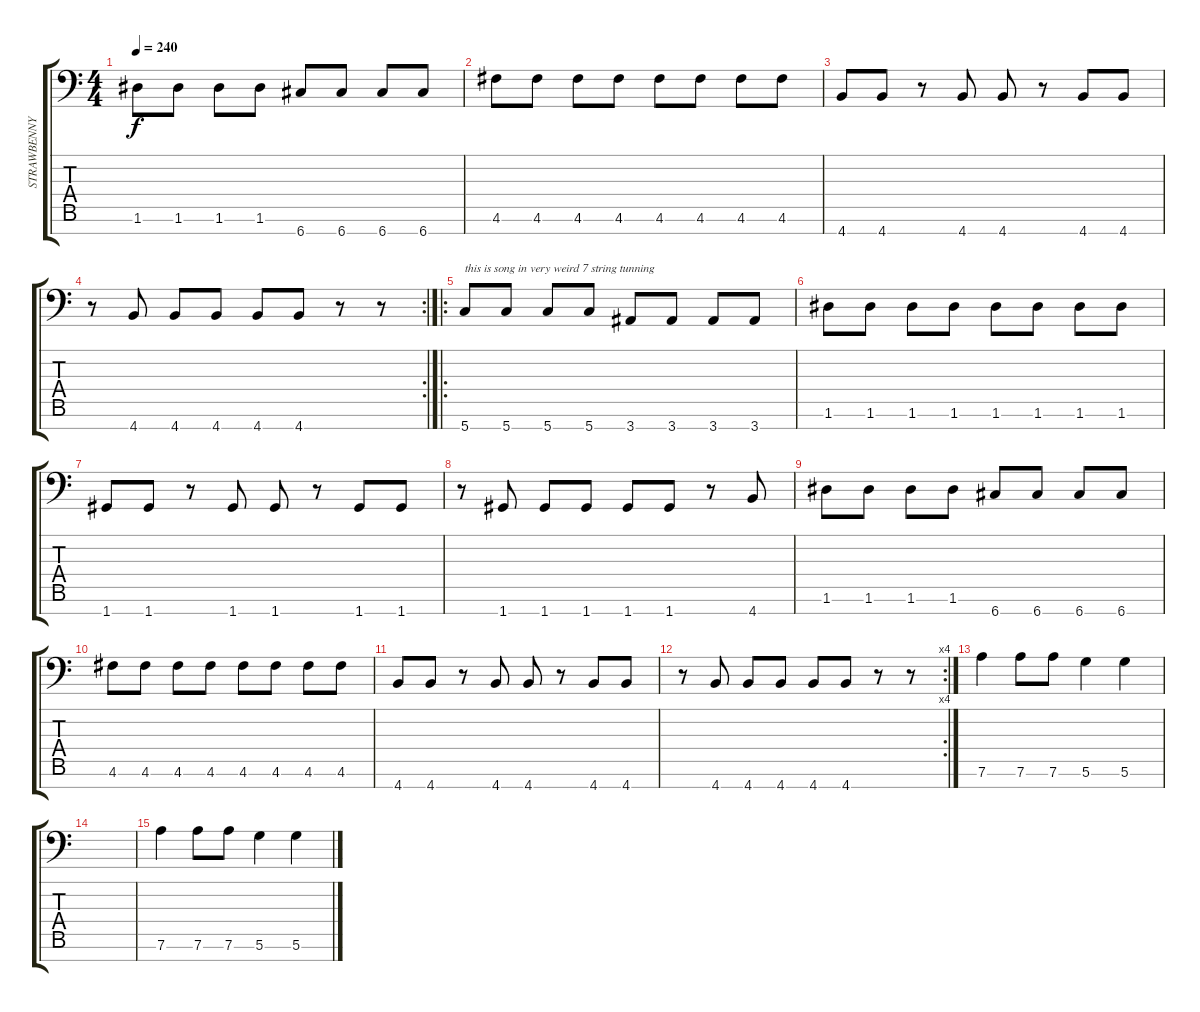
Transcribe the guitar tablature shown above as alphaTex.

\track ("STRAWBENNY" "STRAWBENNY") {instrument slapbass1}
\staff {score tabs}
\tuning (D4 A3 F3 C3 G2 D2 G1) {hide}
\ts (4 4)
\tempo 240
\clef f4
\ks c
1.6.8{dy f} 1.6.8 1.6.8 1.6.8 6.7.8 6.7.8 6.7.8 6.7.8 |
4.6.8 4.6.8 4.6.8 4.6.8 4.6.8 4.6.8 4.6.8 4.6.8 |
4.7.8 4.7.8 r.8 4.7.8 4.7.8 r.8 4.7.8 4.7.8 |
\rc 2
r.8 4.7.8 4.7.8 4.7.8 4.7.8 4.7.8 r.8 r.8 |
\ro
5.7.8{txt "this is song in very weird 7 string tunning"} 5.7.8 5.7.8 5.7.8 3.7.8 3.7.8 3.7.8 3.7.8 |
1.6.8 1.6.8 1.6.8 1.6.8 1.6.8 1.6.8 1.6.8 1.6.8 |
1.7.8 1.7.8 r.8 1.7.8 1.7.8 r.8 1.7.8 1.7.8 |
r.8 1.7.8 1.7.8 1.7.8 1.7.8 1.7.8 r.8 4.7.8 |
1.6.8 1.6.8 1.6.8 1.6.8 6.7.8 6.7.8 6.7.8 6.7.8 |
4.6.8 4.6.8 4.6.8 4.6.8 4.6.8 4.6.8 4.6.8 4.6.8 |
4.7.8 4.7.8 r.8 4.7.8 4.7.8 r.8 4.7.8 4.7.8 |
\rc 4
r.8 4.7.8 4.7.8 4.7.8 4.7.8 4.7.8 r.8 r.8 |
7.6.4 7.6.8 7.6.8 5.6.4 5.6.4 |
|
7.6.4 7.6.8 7.6.8 5.6.4 5.6.4
